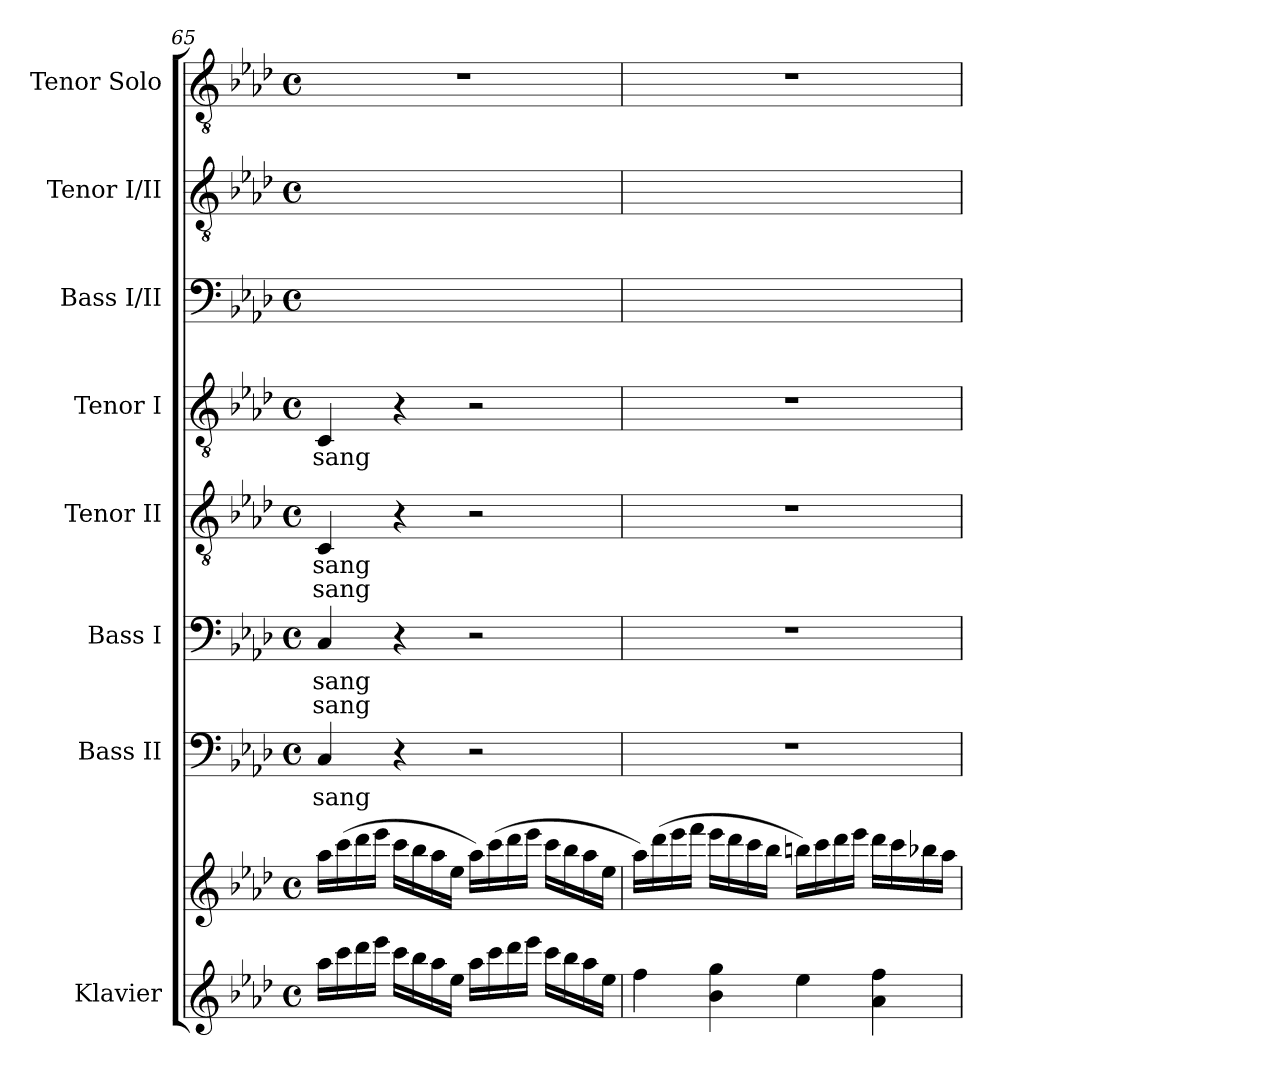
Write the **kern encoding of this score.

**kern	**kern	**kern	**text	**kern	**text	**text	**kern	**text	**text	**kern	**text	**kern	**text	**kern	**text	**kern
*part8	*part8	*part7	*part7	*part6	*part6	*part6	*part5	*part5	*part5	*part4	*part4	*part3	*part3	*part2	*part2	*part1
*staff9	*staff8	*staff7	*staff7	*staff6	*staff6	*staff6	*staff5	*staff5	*staff5	*staff4	*staff4	*staff3	*staff3	*staff2	*staff2	*staff1
*I"Klavier	*	*I"Bass II	*	*I"Bass I	*	*	*I"Tenor II	*	*	*I"Tenor I	*	*I"Bass I/II	*	*I"Tenor I/II	*	*I"Tenor Solo
*I'Klav.	*	*I'B.	*	*I'B.	*	*	*I'T.	*	*	*I'T.	*	*I'B.	*	*I'T.	*	*I'T. Solo
*clefG2	*clefG2	*clefF4	*	*clefF4	*	*	*clefGv2	*	*	*clefGv2	*	*clefF4	*	*clefGv2	*	*clefGv2
*	*	*	*	*	*	*	*ITrd7c12	*	*	*ITrd7c12	*	*	*	*ITrd7c12	*	*ITrd7c12
*k[b-e-a-d-]	*k[b-e-a-d-]	*k[b-e-a-d-]	*	*k[b-e-a-d-]	*	*	*k[b-e-a-d-]	*	*	*k[b-e-a-d-]	*	*k[b-e-a-d-]	*	*k[b-e-a-d-]	*	*k[b-e-a-d-]
*A-:	*A-:	*A-:	*	*A-:	*	*	*A-:	*	*	*A-:	*	*A-:	*	*A-:	*	*A-:
*M4/4	*M4/4	*M4/4	*	*M4/4	*	*	*M4/4	*	*	*M4/4	*	*M4/4	*	*M4/4	*	*M4/4
*met(c)	*met(c)	*met(c)	*	*met(c)	*	*	*met(c)	*	*	*met(c)	*	*met(c)	*	*met(c)	*	*met(c)
=65	=65	=65	=65	=65	=65	=65	=65	=65	=65	=65	=65	=65	=65	=65	=65	=65
!	!	!	!LO:LY:b:color=#000000	!	!	!	!	!	!	!	!	!	!	!	!	!
!	!	!	!	!	!LO:LY:b:color=#000000	!LO:LY:b:color=#000000	!	!	!	!	!	!	!	!	!	!
!	!	!	!	!	!	!	!	!LO:LY:b:color=#000000	!LO:LY:b:color=#000000	!	!	!	!	!	!	!
!	!	!	!	!	!	!	!	!	!	!	!LO:LY:b:color=#000000	!	!	!	!	!
!	!	!	!	!	!	!	!	!	!	!	!	!	!LO:LY:b:color=#000000	!	!	!
*	*	*	*	*	*	*	*	*	*	*	*	*^	*	*	*	*
!	!	!	!	!	!	!	!	!	!	!	!	!	!	!LO:LY:b:color=#000000	!	!	!
!	!	!	!	!	!	!	!	!	!	!	!	!	!	!	!	!LO:LY:b:color=#000000	!
*	*	*	*	*	*	*	*	*	*	*	*	*	*	*	*^	*	*
!	!	!	!	!	!	!	!	!	!	!	!	!	!	!	!	!	!LO:LY:b:color=#000000	!
16aa-i\LL	16aa-i\LL	4Ci/	-sang	4Ci/	-sang	sang	4CCi/	-sang	sang	4CCi/	-sang	4Ci/yy	4Ci\yy	sang	4CCi/yy	4CCi\yy	sang	1r
16ccci\	(16ccci\	.	.	.	.	.	.	.	.	.	.	.	.	.	.	.	.	.
16ddd-i\	16ddd-i\	.	.	.	.	.	.	.	.	.	.	.	.	.	.	.	.	.
16eee-i\JJ	16eee-i\JJ	.	.	.	.	.	.	.	.	.	.	.	.	.	.	.	.	.
16ccci\LL	16ccci\LL	4r	.	4r	.	.	4r	.	.	4r	.	4ryy	2.ryy	.	4ryy	2.ryy	.	.
16bb-i\	16bb-i\	.	.	.	.	.	.	.	.	.	.	.	.	.	.	.	.	.
16aa-i\	16aa-i\	.	.	.	.	.	.	.	.	.	.	.	.	.	.	.	.	.
16ee-i\JJ	16ee-i\JJ	.	.	.	.	.	.	.	.	.	.	.	.	.	.	.	.	.
16aa-i\LL	16aa-i\LL)	2r	.	2r	.	.	2r	.	.	2r	.	2ryy	.	.	2ryy	.	.	.
16ccci\	(16ccci\	.	.	.	.	.	.	.	.	.	.	.	.	.	.	.	.	.
16ddd-i\	16ddd-i\	.	.	.	.	.	.	.	.	.	.	.	.	.	.	.	.	.
16eee-i\JJ	16eee-i\JJ	.	.	.	.	.	.	.	.	.	.	.	.	.	.	.	.	.
16ccci\LL	16ccci\LL	.	.	.	.	.	.	.	.	.	.	.	.	.	.	.	.	.
16bb-i\	16bb-i\	.	.	.	.	.	.	.	.	.	.	.	.	.	.	.	.	.
16aa-i\	16aa-i\	.	.	.	.	.	.	.	.	.	.	.	.	.	.	.	.	.
16ee-i\JJ	16ee-i\JJ	.	.	.	.	.	.	.	.	.	.	.	.	.	.	.	.	.
*	*	*	*	*	*	*	*	*	*	*	*	*v	*v	*	*	*	*	*
*	*	*	*	*	*	*	*	*	*	*	*	*	*	*v	*v	*	*
=66	=66	=66	=66	=66	=66	=66	=66	=66	=66	=66	=66	=66	=66	=66	=66	=66
4ffi\	16aa-i\LL)	1r	.	1r	.	.	1r	.	.	1r	.	1ryy	.	1ryy	.	1r
.	(16ddd-i\	.	.	.	.	.	.	.	.	.	.	.	.	.	.	.
.	16eee-i\	.	.	.	.	.	.	.	.	.	.	.	.	.	.	.
.	16fffi\JJ	.	.	.	.	.	.	.	.	.	.	.	.	.	.	.
4b-i\ 4ggi	16eee-i\LL	.	.	.	.	.	.	.	.	.	.	.	.	.	.	.
.	16ddd-i\	.	.	.	.	.	.	.	.	.	.	.	.	.	.	.
.	16ccci\	.	.	.	.	.	.	.	.	.	.	.	.	.	.	.
.	16bb-i\JJ	.	.	.	.	.	.	.	.	.	.	.	.	.	.	.
4ee-i\	16bbni\LL)	.	.	.	.	.	.	.	.	.	.	.	.	.	.	.
.	16ccci\	.	.	.	.	.	.	.	.	.	.	.	.	.	.	.
.	16ddd-i\	.	.	.	.	.	.	.	.	.	.	.	.	.	.	.
.	16eee-i\JJ	.	.	.	.	.	.	.	.	.	.	.	.	.	.	.
4a-i\ 4ffi	16ddd-i\LL	.	.	.	.	.	.	.	.	.	.	.	.	.	.	.
.	16ccci\	.	.	.	.	.	.	.	.	.	.	.	.	.	.	.
.	16bb-Xi\	.	.	.	.	.	.	.	.	.	.	.	.	.	.	.
.	16aa-i\JJ	.	.	.	.	.	.	.	.	.	.	.	.	.	.	.
=	=	=	=	=	=	=	=	=	=	=	=	=	=	=	=	=
*-	*-	*-	*-	*-	*-	*-	*-	*-	*-	*-	*-	*-	*-	*-	*-	*-
